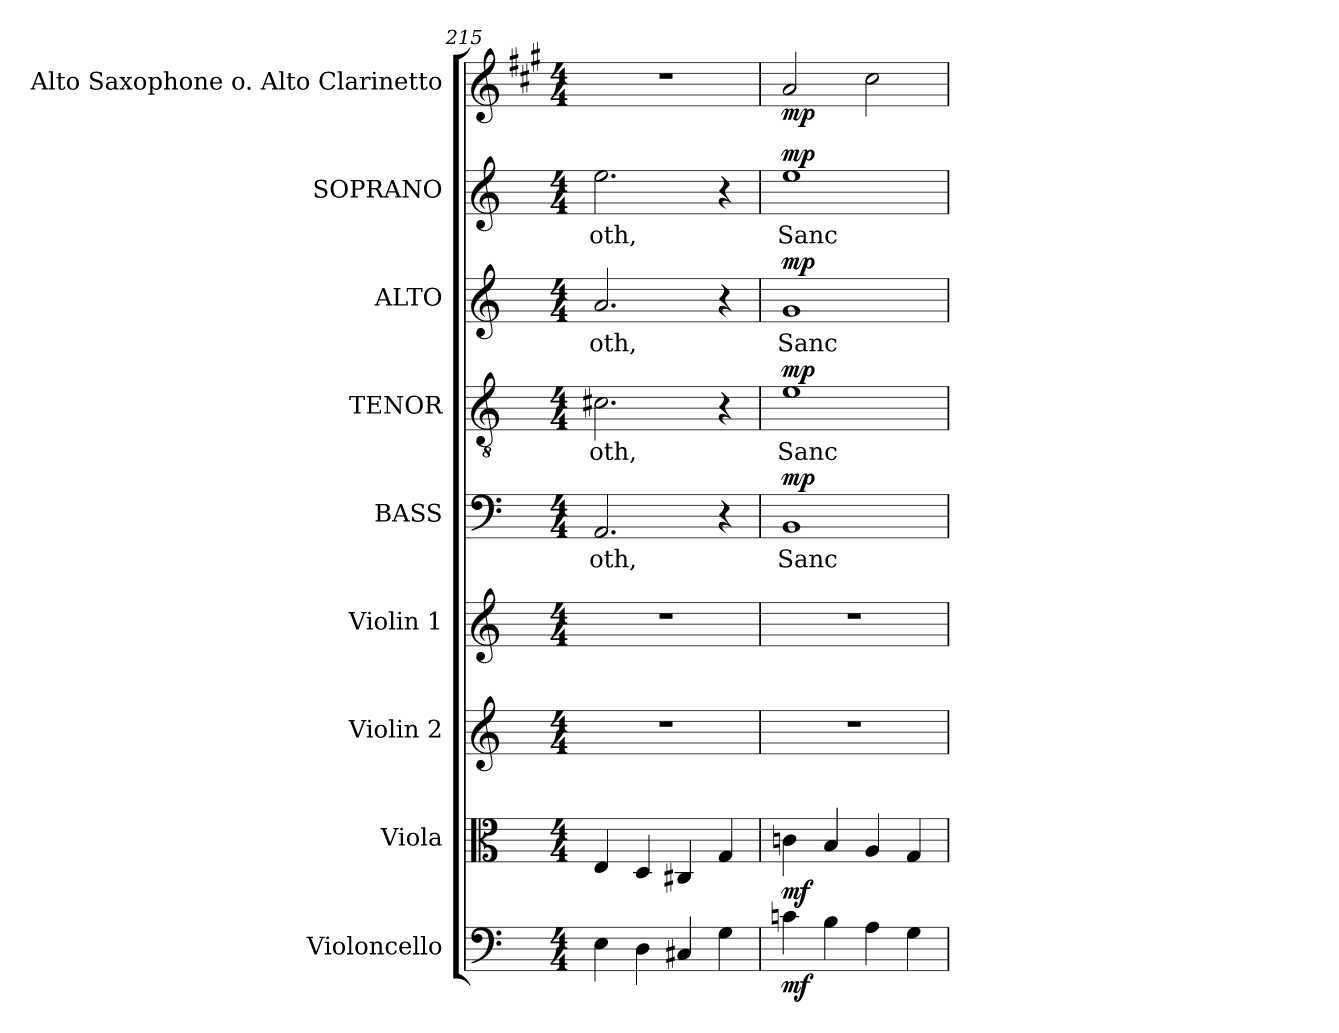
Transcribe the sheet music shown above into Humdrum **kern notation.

**kern	**dynam	**kern	**dynam	**kern	**kern	**kern	**text	**dynam	**kern	**text	**dynam	**kern	**text	**dynam	**kern	**text	**dynam	**kern	**dynam
*part9	*part9	*part8	*part8	*part7	*part6	*part5	*part5	*part5	*part4	*part4	*part4	*part3	*part3	*part3	*part2	*part2	*part2	*part1	*part1
*staff9	*staff9	*staff8	*staff8	*staff7	*staff6	*staff5	*staff5	*staff5	*staff4	*staff4	*staff4	*staff3	*staff3	*staff3	*staff2	*staff2	*staff2	*staff1	*staff1
*I"Violoncello	*	*I"Viola	*	*I"Violin 2	*I"Violin 1	*I"BASS	*	*	*I"TENOR	*	*	*I"ALTO	*	*	*I"SOPRANO	*	*	*I"Alto Saxophone o. Alto Clarinetto	*
*I'Vc.	*	*I'Vla.	*	*I'Vln. 2	*I'Vln. 1	*I'B.	*	*	*I'T.	*	*	*I'A.	*	*	*I'S.	*	*	*I'Alto Sax. o. Alto Clar.	*
*clefF4	*	*clefC3	*	*clefG2	*clefG2	*clefF4	*	*	*clefGv2	*	*	*clefG2	*	*	*clefG2	*	*	*clefG2	*
*	*	*	*	*	*	*	*	*	*ITrd7c12	*	*	*	*	*	*	*	*	*ITrd5c9	*
*k[]	*	*k[]	*	*k[]	*k[]	*k[]	*	*	*k[]	*	*	*k[]	*	*	*k[]	*	*	*k[]	*
*C:	*	*C:	*	*C:	*C:	*C:	*	*	*C:	*	*	*C:	*	*	*C:	*	*	*C:	*
*M4/4	*	*M4/4	*	*M4/4	*M4/4	*M4/4	*	*	*M4/4	*	*	*M4/4	*	*	*M4/4	*	*	*M4/4	*
=215	=215	=215	=215	=215	=215	=215	=215	=215	=215	=215	=215	=215	=215	=215	=215	=215	=215	=215	=215
!	!	!	!	!	!	!	!LO:LY:b:color=#000000	!	!	!	!	!	!	!	!	!	!	!	!
!	!	!	!	!	!	!	!	!	!	!LO:LY:b:color=#000000	!	!	!	!	!	!	!	!	!
!	!	!	!	!	!	!	!	!	!	!	!	!	!LO:LY:b:color=#000000	!	!	!	!	!	!
!	!	!	!	!	!	!	!	!	!	!	!	!	!	!	!	!LO:LY:b:color=#000000	!	!	!
4Ei\	.	4Ei/	.	1r	1r	2.AAi/	-oth,	.	2.C#Xi\	-oth,	.	2.ai/	-oth,	.	2.eei\	-oth,	.	1r	.
4Di\	.	4Di/	.	.	.	.	.	.	.	.	.	.	.	.	.	.	.	.	.
4C#Xi/	.	4C#Xi/	.	.	.	.	.	.	.	.	.	.	.	.	.	.	.	.	.
4Gi\	.	4Gi/	.	.	.	4r	.	.	4r	.	.	4r	.	.	4r	.	.	.	.
=216	=216	=216	=216	=216	=216	=216	=216	=216	=216	=216	=216	=216	=216	=216	=216	=216	=216	=216	=216
!	!	!	!	!	!	!	!LO:LY:b:color=#000000	!	!	!	!	!	!	!	!	!	!	!	!
!	!	!	!	!	!	!	!	!	!	!LO:LY:b:color=#000000	!	!	!	!	!	!	!	!	!
!	!	!	!	!	!	!	!	!	!	!	!	!	!LO:LY:b:color=#000000	!	!	!	!	!	!
!	!	!	!	!	!	!	!	!	!	!	!	!	!	!	!	!LO:LY:b:color=#000000	!	!	!
4cni\	mf	4cni\	mf	1r	1r	1BBi	Sanc-	mp	1Ei	Sanc-	mp	1gi	Sanc-	mp	1eei	Sanc-	mp	2ci/	mp
4Bi\	.	4Bi/	.	.	.	.	.	.	.	.	.	.	.	.	.	.	.	.	.
4Ai\	.	4Ai/	.	.	.	.	.	.	.	.	.	.	.	.	.	.	.	2ei\	.
4Gi\	.	4Gi/	.	.	.	.	.	.	.	.	.	.	.	.	.	.	.	.	.
=	=	=	=	=	=	=	=	=	=	=	=	=	=	=	=	=	=	=	=
*-	*-	*-	*-	*-	*-	*-	*-	*-	*-	*-	*-	*-	*-	*-	*-	*-	*-	*-	*-
